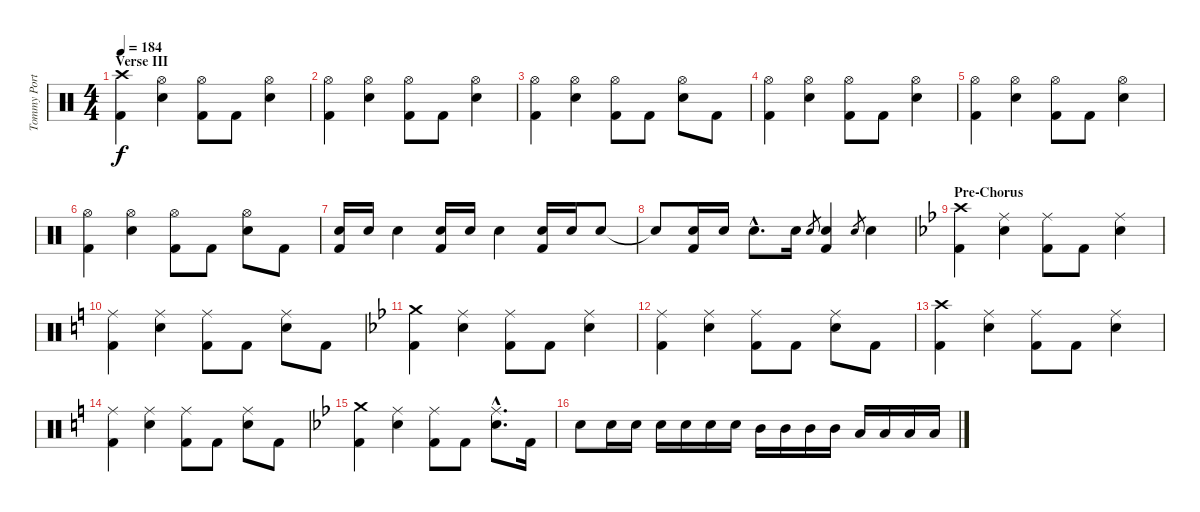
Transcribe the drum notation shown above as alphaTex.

\track ("Tommy Portino - Drums" "Tommy Port") {instrument percussion}
\staff {score}
\articulation defaults
\ts (4 4)
\section ("" "Verse III")
\tempo 184
\clef neutral
\ks c
("Crash high (hit)" "Kick (hit) 2").4{dy f} ("Hi-Hat (open)" "Electric Snare (hit)").4 ("Hi-Hat (open)" "Kick (hit) 2").8 "Kick (hit) 2".8 ("Hi-Hat (open)" "Electric Snare (hit)").4 |
("Hi-Hat (open)" "Kick (hit) 2").4 ("Hi-Hat (open)" "Electric Snare (hit)").4 ("Hi-Hat (open)" "Kick (hit) 2").8 "Kick (hit) 2".8 ("Hi-Hat (open)" "Electric Snare (hit)").4 |
("Hi-Hat (open)" "Kick (hit) 2").4 ("Hi-Hat (open)" "Electric Snare (hit)").4 ("Hi-Hat (open)" "Kick (hit) 2").8 "Kick (hit) 2".8 ("Hi-Hat (open)" "Electric Snare (hit)").8 "Kick (hit) 2".8 |
("Hi-Hat (open)" "Kick (hit) 2").4 ("Hi-Hat (open)" "Electric Snare (hit)").4 ("Hi-Hat (open)" "Kick (hit) 2").8 "Kick (hit) 2".8 ("Hi-Hat (open)" "Electric Snare (hit)").4 |
("Hi-Hat (open)" "Kick (hit) 2").4 ("Hi-Hat (open)" "Electric Snare (hit)").4 ("Hi-Hat (open)" "Kick (hit) 2").8 "Kick (hit) 2".8 ("Hi-Hat (open)" "Electric Snare (hit)").4 |
("Hi-Hat (open)" "Kick (hit) 2").4 ("Hi-Hat (open)" "Electric Snare (hit)").4 ("Hi-Hat (open)" "Kick (hit) 2").8 "Kick (hit) 2".8 ("Hi-Hat (open)" "Electric Snare (hit)").8 "Kick (hit) 2".8 |
("Electric Snare (hit)" "Kick (hit) 2").16 "Electric Snare (hit)".16 "Electric Snare (hit)".4 ("Electric Snare (hit)" "Kick (hit) 2").16 "Electric Snare (hit)".16 "Electric Snare (hit)".4 ("Electric Snare (hit)" "Kick (hit) 2").16 "Electric Snare (hit)".16 "Electric Snare (hit)".8 |
"Snare (hit)"{t}.8 ("Electric Snare (hit)" "Kick (hit) 2").16 "Electric Snare (hit)".16 "Electric Snare (hit)"{hac}.8{d} "Electric Snare (hit)".16 "Electric Snare (hit)".8{gr} ("Electric Snare (hit)" "Kick (hit) 2").4 "Electric Snare (hit)".8{gr} "Electric Snare (hit)".4 |
\section ("" "Pre-Chorus")
\ks gminor
("Crash high (hit)" "Kick (hit) 2").4 ("Ride (middle)" "Electric Snare (hit)").4 ("Ride (middle)" "Kick (hit) 2").8 "Kick (hit) 2".8 ("Ride (middle)" "Electric Snare (hit)").4 |
\ks c
("Ride (middle)" "Kick (hit) 2").4 ("Ride (middle)" "Electric Snare (hit)").4 ("Ride (middle)" "Kick (hit) 2").8 "Kick (hit) 2".8 ("Ride (middle)" "Electric Snare (hit)").8 "Kick (hit) 2".8 |
\ks gminor
("Crash medium (hit)" "Kick (hit) 2").4 ("Ride (middle)" "Electric Snare (hit)").4 ("Ride (middle)" "Kick (hit) 2").8 "Kick (hit) 2".8 ("Ride (middle)" "Electric Snare (hit)").4 |
("Ride (middle)" "Kick (hit) 2").4 ("Ride (middle)" "Electric Snare (hit)").4 ("Ride (middle)" "Kick (hit) 2").8 "Kick (hit) 2".8 ("Ride (middle)" "Electric Snare (hit)").8 "Kick (hit) 2".8 |
("Crash high (hit)" "Kick (hit) 2").4 ("Ride (middle)" "Electric Snare (hit)").4 ("Ride (middle)" "Kick (hit) 2").8 "Kick (hit) 2".8 ("Ride (middle)" "Electric Snare (hit)").4 |
\ks c
("Ride (middle)" "Kick (hit) 2").4 ("Ride (middle)" "Electric Snare (hit)").4 ("Ride (middle)" "Kick (hit) 2").8 "Kick (hit) 2".8 ("Ride (middle)" "Electric Snare (hit)").8 "Kick (hit) 2".8 |
\ks gminor
("Crash medium (hit)" "Kick (hit) 2").4 ("Ride (middle)" "Electric Snare (hit)").4 ("Ride (middle)" "Kick (hit) 2").8 "Kick (hit) 2".8 ("Ride (middle)"{hac} "Electric Snare (hit)"{hac}).8{d} "Kick (hit) 2".16 |
"Electric Snare (hit)".8 "Electric Snare (hit)".16 "Electric Snare (hit)".16 "Electric Snare (hit)".16 "Electric Snare (hit)".16 "Electric Snare (hit)".16 "Electric Snare (hit)".16 "Mid Tom (hit)".16 "Mid Tom (hit)".16 "Mid Tom (hit)".16 "Mid Tom (hit)".16 "Low Tom (hit)".16 "Low Tom (hit)".16 "Low Tom (hit)".16 "Low Tom (hit)".16
